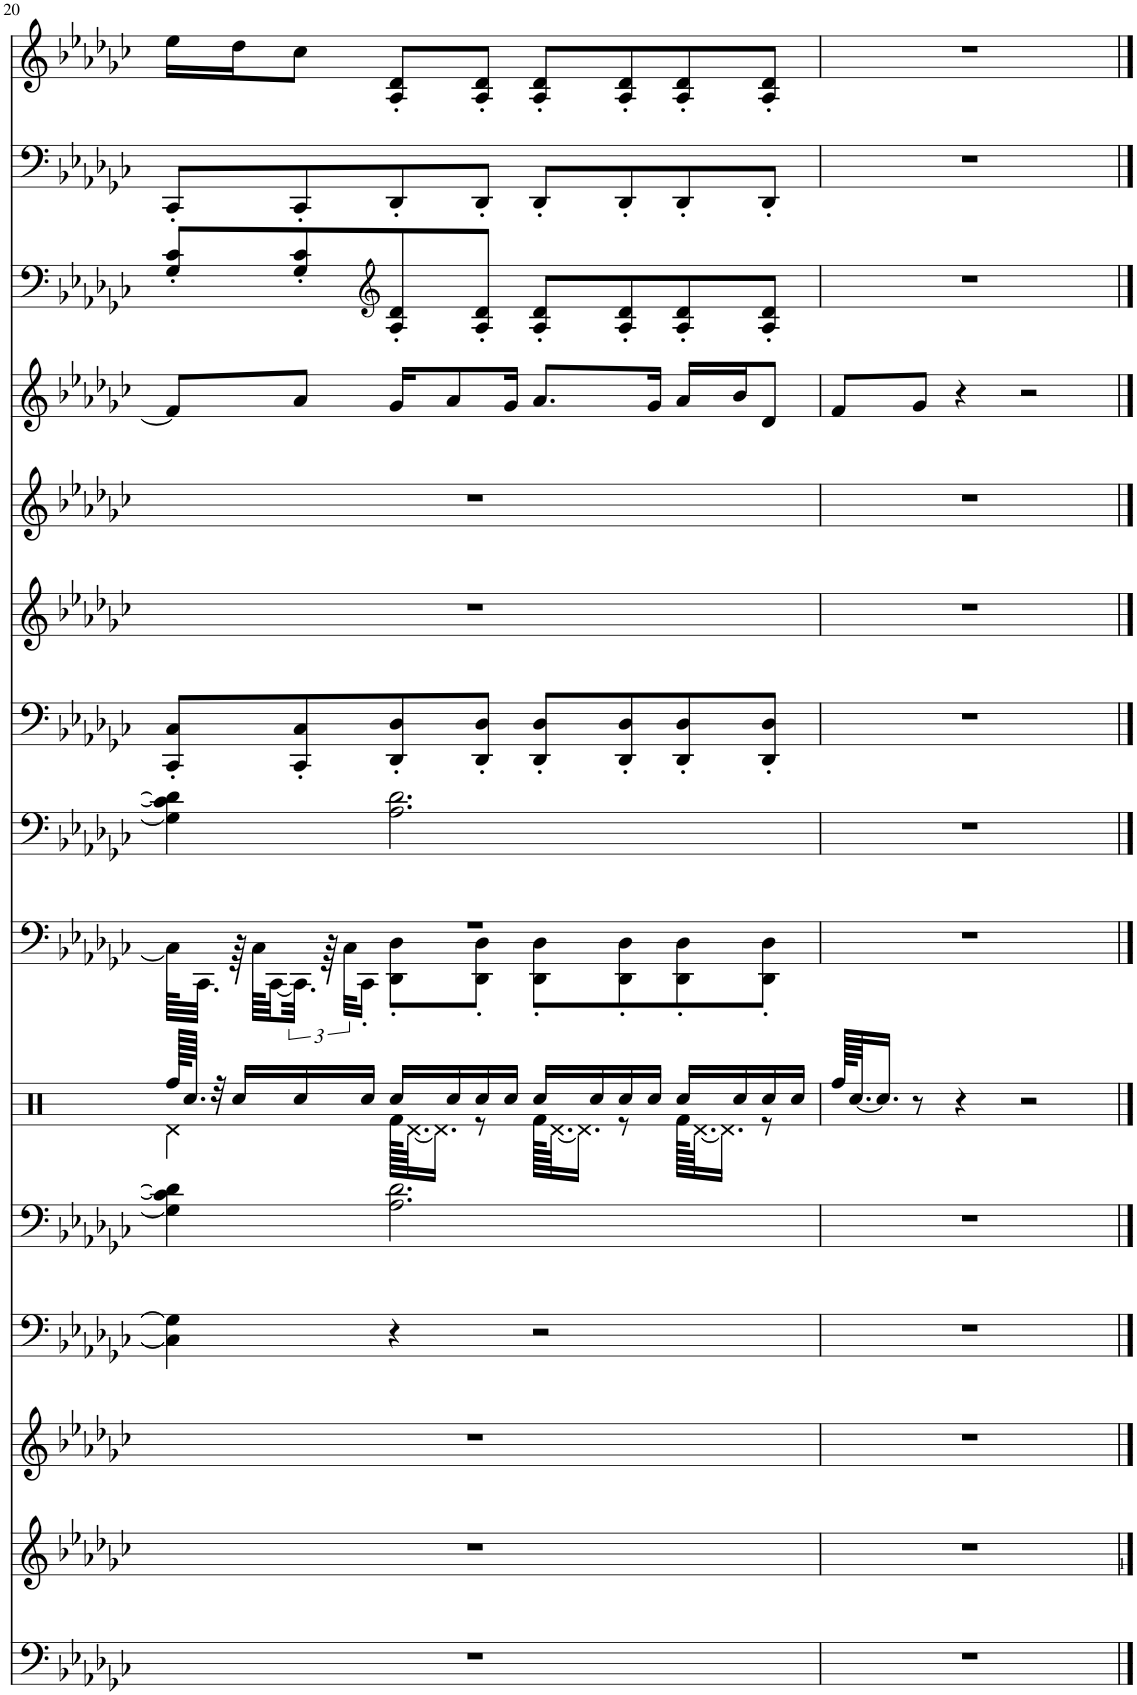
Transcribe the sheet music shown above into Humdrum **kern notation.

**kern	**kern	**kern	**kern	**kern	**kern	**kern	**kern	**kern	**kern	**kern	**kern	**kern	**kern	**kern
*part15	*part14	*part13	*part12	*part11	*part10	*part9	*part8	*part7	*part6	*part5	*part4	*part3	*part2	*part1
*staff15	*staff14	*staff13	*staff12	*staff11	*staff10	*staff9	*staff8	*staff7	*staff6	*staff5	*staff4	*staff3	*staff2	*staff1
*I"Taiko Drum	*I"French Horn	*I"Rev. Cymbal	*I"DistortionGtr	*I"Syn.Strings 2	*I"Percussion	*I"Grand Piano	*I"Syn.Strings 1	*I"Strings 1	*I"Choir Aahs	*I"Synth Voice	*I"Tenor Sax	*I"Strings 1	*I"Fretless Bass	*I"Grand Piano, aud_mb1311
*	*I'Hn	*	*	*I'Str	*I'Perc	*I'Pno	*I'Str	*I'Str	*I'Ch	*I'V	*I'T Sax	*I'Str	*	*I'Pno
!!LO:PB:g=z
*clefF4	*clefG2	*clefG2	*clefF4	*clefF4	*clefX	*clefF4	*clefF4	*clefF4	*clefG2	*clefG2	*clefG2	*clefF4	*clefF4	*clefG2
*	*Trd4c7	*	*	*	*	*	*	*	*	*	*Trd8c14	*	*	*
*k[b-e-a-d-g-c-]	*k[b-e-a-d-g-c-]	*k[b-e-a-d-g-c-]	*k[b-e-a-d-g-c-]	*k[b-e-a-d-g-c-]	*k[]	*k[b-e-a-d-g-c-]	*k[b-e-a-d-g-c-]	*k[b-e-a-d-g-c-]	*k[b-e-a-d-g-c-]	*k[b-e-a-d-g-c-]	*k[b-e-a-d-g-c-]	*k[b-e-a-d-g-c-]	*k[b-e-a-d-g-c-]	*k[b-e-a-d-g-c-]
*M4/4	*M4/4	*M4/4	*M4/4	*M4/4	*M4/4	*M4/4	*M4/4	*M4/4	*M4/4	*M4/4	*M4/4	*M4/4	*M4/4	*M4/4
=20	=20	=20	=20	=20	=20	=20	=20	=20	=20	=20	=20	=20	=20	=20
*	*	*	*	*	*^	*^	*	*	*	*	*	*	*	*
1r	1r	1r	4C-\] 4G-\]	4G-\] 4c-\] 4d-\]	128Rff/KLLLL	4Rd\	1r	64C-\KLLL]	4G-\] 4c-\] 4d-\]	8CC-/' 8C-/'L	1r	1r	8f/L]	8G-/' 8c-/'L	8CC-'/L	16ee-\LL
.	.	.	.	.	64.Rcc/JJJJ	.	.	.	.	.	.	.	.	.	.	.
.	.	.	.	.	.	.	.	32.CC-\JJJ	.	.	.	.	.	.	.	.
.	.	.	.	.	32r	.	.	.	.	.	.	.	.	.	.	.
.	.	.	.	.	16Rcc/LL	.	.	64r	.	.	.	.	.	.	.	16dd-\J
.	.	.	.	.	.	.	.	64C-\KLLL	.	.	.	.	.	.	.	.
.	.	.	.	.	.	.	.	[32CC-\	.	.	.	.	.	.	.	.
.	.	.	.	.	16Rcc/	.	.	48.CC-\JJJ]	.	8CC-/' 8C-/'	.	.	8a-/J	8G-/' 8c-/'	8CC-'/	8cc-\J
.	.	.	.	.	.	.	.	96r	.	.	.	.	.	.	.	.
.	.	.	.	.	.	.	.	48C-\KLL	.	.	.	.	.	.	.	.
.	.	.	.	.	16Rcc/JJ	.	.	16CC-'\JJ	.	.	.	.	.	.	.	.
*	*	*	*	*	*	*	*	*	*	*	*	*	*	*clefG2	*	*
.	.	.	4r	2.A-\ 2.d-\	16Rcc/LL	128Rf\KLLLL	.	8DD-\' 8D-\'L	2.A-\ 2.d-\	8DD-/' 8D-/'	.	.	16g-/KL	8A-/' 8d-/'	8DD-'/	8A-/' 8d-/'L
.	.	.	.	.	.	[64.Rd\JJ	.	.	.	.	.	.	.	.	.	.
.	.	.	.	.	.	16.Rd\JJ]	.	.	.	.	.	.	.	.	.	.
.	.	.	.	.	16Rcc/	.	.	.	.	.	.	.	8a-/	.	.	.
.	.	.	.	.	16Rcc/	8r	.	8DD-\' 8D-\'J	.	8DD-/' 8D-/'J	.	.	.	8A-/' 8d-/'J	8DD-'/J	8A-/' 8d-/'J
.	.	.	.	.	16Rcc/JJ	.	.	.	.	.	.	.	16g-/Jk	.	.	.
.	.	.	2r	.	16Rcc/LL	128Rf\KLLLL	.	8DD-\' 8D-\'L	.	8DD-/' 8D-/'L	.	.	8.a-/L	8A-/' 8d-/'L	8DD-'/L	8A-/' 8d-/'L
.	.	.	.	.	.	[64.Rd\JJ	.	.	.	.	.	.	.	.	.	.
.	.	.	.	.	.	16.Rd\JJ]	.	.	.	.	.	.	.	.	.	.
.	.	.	.	.	16Rcc/	.	.	.	.	.	.	.	.	.	.	.
.	.	.	.	.	16Rcc/	8r	.	8DD-\' 8D-\'	.	8DD-/' 8D-/'	.	.	.	8A-/' 8d-/'	8DD-'/	8A-/' 8d-/'
.	.	.	.	.	16Rcc/JJ	.	.	.	.	.	.	.	16g-/Jk	.	.	.
.	.	.	.	.	16Rcc/LL	128Rf\KLLLL	.	8DD-\' 8D-\'	.	8DD-/' 8D-/'	.	.	16a-/LL	8A-/' 8d-/'	8DD-'/	8A-/' 8d-/'
.	.	.	.	.	.	[64.Rd\JJ	.	.	.	.	.	.	.	.	.	.
.	.	.	.	.	.	16.Rd\JJ]	.	.	.	.	.	.	.	.	.	.
.	.	.	.	.	16Rcc/	.	.	.	.	.	.	.	16b-/J	.	.	.
.	.	.	.	.	16Rcc/	8r	.	8DD-\' 8D-\'J	.	8DD-/' 8D-/'J	.	.	8d-/J	8A-/' 8d-/'J	8DD-'/J	8A-/' 8d-/'J
.	.	.	.	.	16Rcc/JJ	.	.	.	.	.	.	.	.	.	.	.
*	*	*	*	*	*v	*v	*	*	*	*	*	*	*	*	*	*
*	*	*	*	*	*	*v	*v	*	*	*	*	*	*	*	*
=21	=21	=21	=21	=21	=21	=21	=21	=21	=21	=21	=21	=21	=21	=21
1r	1r	1r	1r	1r	128Rff/KLLLL	1r	1r	1r	1r	1r	8f/L	1r	1r	1r
.	.	.	.	.	[64.Rcc/JJ	.	.	.	.	.	.	.	.	.
.	.	.	.	.	16.Rcc/JJ]	.	.	.	.	.	.	.	.	.
.	.	.	.	.	8r	.	.	.	.	.	8g-/J	.	.	.
.	.	.	.	.	4r	.	.	.	.	.	4r	.	.	.
.	.	.	.	.	2r	.	.	.	.	.	2r	.	.	.
==	==	==	==	==	==	==	==	==	==	==	==	==	==	==
*-	*-	*-	*-	*-	*-	*-	*-	*-	*-	*-	*-	*-	*-	*-
